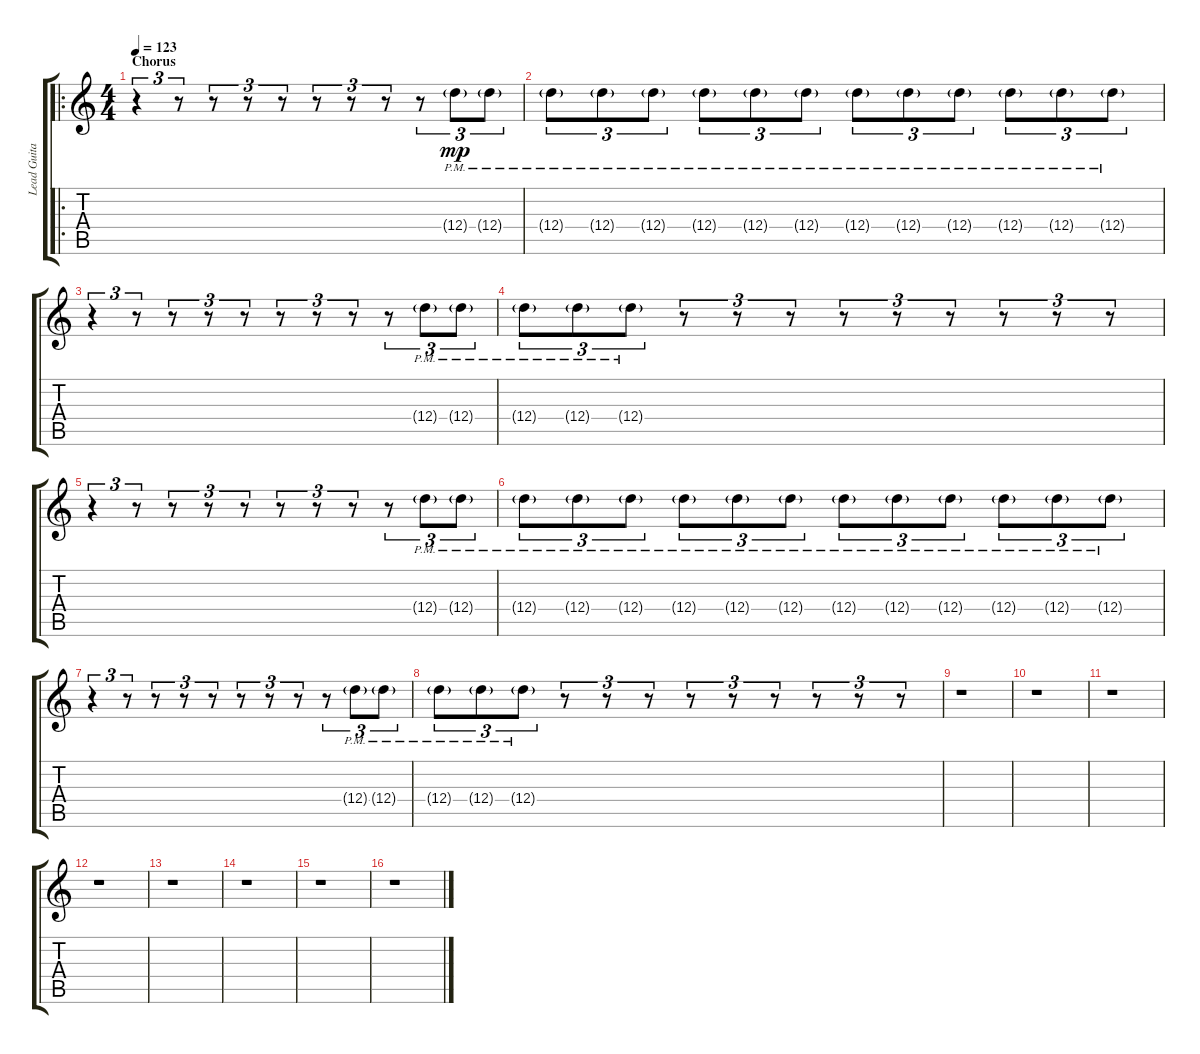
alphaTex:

\track ("Lead Guitar 1" "Lead Guita") {instrument overdrivenguitar}
\staff {score tabs}
\tuning (E4 B3 G3 D3 A2 D2) {hide}
\ro
\ts (4 4)
\section ("" "Chorus")
\tempo 123
\clef g2
\ks c
r.4{tu (3 2) dy mp} r.8{tu (3 2)} r.8{tu (3 2)} r.8{tu (3 2)} r.8{tu (3 2)} r.8{tu (3 2)} r.8{tu (3 2)} r.8{tu (3 2)} r.8{tu (3 2)} 12.4{g pm}.8{tu (3 2)} 12.4{g pm}.8{tu (3 2)} |
12.4{g pm}.8{tu (3 2)} 12.4{g pm}.8{tu (3 2)} 12.4{g pm}.8{tu (3 2)} 12.4{g pm}.8{tu (3 2)} 12.4{g pm}.8{tu (3 2)} 12.4{g pm}.8{tu (3 2)} 12.4{g pm}.8{tu (3 2)} 12.4{g pm}.8{tu (3 2)} 12.4{g pm}.8{tu (3 2)} 12.4{g pm}.8{tu (3 2)} 12.4{g pm}.8{tu (3 2)} 12.4{g pm}.8{tu (3 2)} |
r.4{tu (3 2)} r.8{tu (3 2)} r.8{tu (3 2)} r.8{tu (3 2)} r.8{tu (3 2)} r.8{tu (3 2)} r.8{tu (3 2)} r.8{tu (3 2)} r.8{tu (3 2)} 12.4{g pm}.8{tu (3 2)} 12.4{g pm}.8{tu (3 2)} |
12.4{g pm}.8{tu (3 2)} 12.4{g pm}.8{tu (3 2)} 12.4{g pm}.8{tu (3 2)} r.8{tu (3 2)} r.8{tu (3 2)} r.8{tu (3 2)} r.8{tu (3 2)} r.8{tu (3 2)} r.8{tu (3 2)} r.8{tu (3 2)} r.8{tu (3 2)} r.8{tu (3 2)} |
r.4{tu (3 2)} r.8{tu (3 2)} r.8{tu (3 2)} r.8{tu (3 2)} r.8{tu (3 2)} r.8{tu (3 2)} r.8{tu (3 2)} r.8{tu (3 2)} r.8{tu (3 2)} 12.4{g pm}.8{tu (3 2)} 12.4{g pm}.8{tu (3 2)} |
12.4{g pm}.8{tu (3 2)} 12.4{g pm}.8{tu (3 2)} 12.4{g pm}.8{tu (3 2)} 12.4{g pm}.8{tu (3 2)} 12.4{g pm}.8{tu (3 2)} 12.4{g pm}.8{tu (3 2)} 12.4{g pm}.8{tu (3 2)} 12.4{g pm}.8{tu (3 2)} 12.4{g pm}.8{tu (3 2)} 12.4{g pm}.8{tu (3 2)} 12.4{g pm}.8{tu (3 2)} 12.4{g pm}.8{tu (3 2)} |
r.4{tu (3 2)} r.8{tu (3 2)} r.8{tu (3 2)} r.8{tu (3 2)} r.8{tu (3 2)} r.8{tu (3 2)} r.8{tu (3 2)} r.8{tu (3 2)} r.8{tu (3 2)} 12.4{g pm}.8{tu (3 2)} 12.4{g pm}.8{tu (3 2)} |
12.4{g pm}.8{tu (3 2)} 12.4{g pm}.8{tu (3 2)} 12.4{g pm}.8{tu (3 2)} r.8{tu (3 2)} r.8{tu (3 2)} r.8{tu (3 2)} r.8{tu (3 2)} r.8{tu (3 2)} r.8{tu (3 2)} r.8{tu (3 2)} r.8{tu (3 2)} r.8{tu (3 2)} |
r.1 |
r.1 |
r.1 |
r.1 |
r.1 |
r.1 |
r.1 |
r.1
